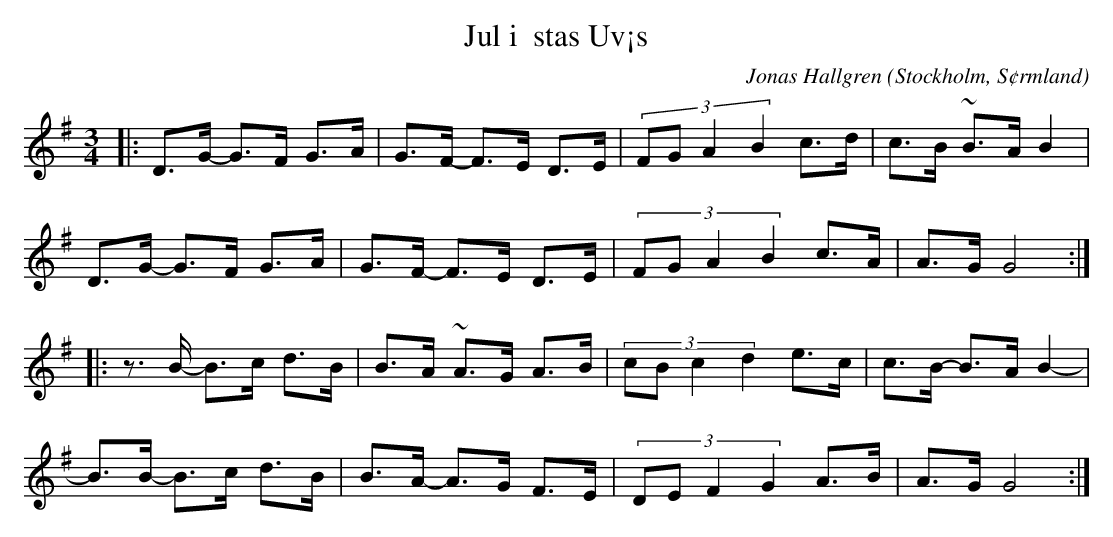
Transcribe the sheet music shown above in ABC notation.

X:1
T:Jul i  stas Uv¡s
C:Jonas Hallgren
O:Stockholm, S¢rmland
M:3/4
L:1/16
K:G
|: D3G- G3F G3A | G3F- F3E D3E | (3:2:4 F2G2A4B4 c3d| c3B ~B3A B4 |
   D3G- G3F G3A | G3F- F3E D3E | (3:2:4 F2G2A4B4 c3A| A3G G8 :|
|: z3B- B3c d3B | B3A ~A3G A3B | (3:2:4 c2B2c4d4 e3c | c3B- B3A B4- |
   B3B- B3c d3B | B3A- A3G F3E | (3:2:4 D2E2F4G4 A3B | A3G G8 :|
